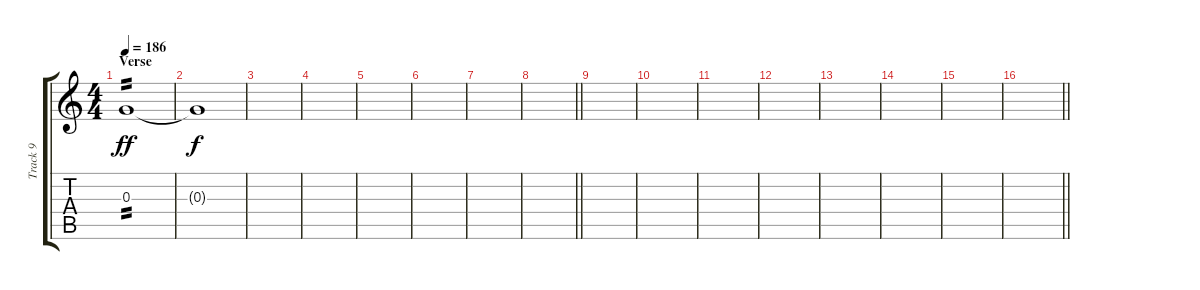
\track ("Track 9" "Track 9") {instrument electricguitarclean}
\staff {score tabs}
\tuning (E4 B3 G3 D3 A2 E2) {hide}
\ts (4 4)
\section ("" "Verse")
\tempo 186
\clef g2
\ks c
0.3.1{tp 2 dy ff volume 0} |
0.3{t}.1{dy f} |
|
|
|
|
|
\barLineRight lightlight
|
|
|
|
|
|
|
|
\barLineRight lightlight
